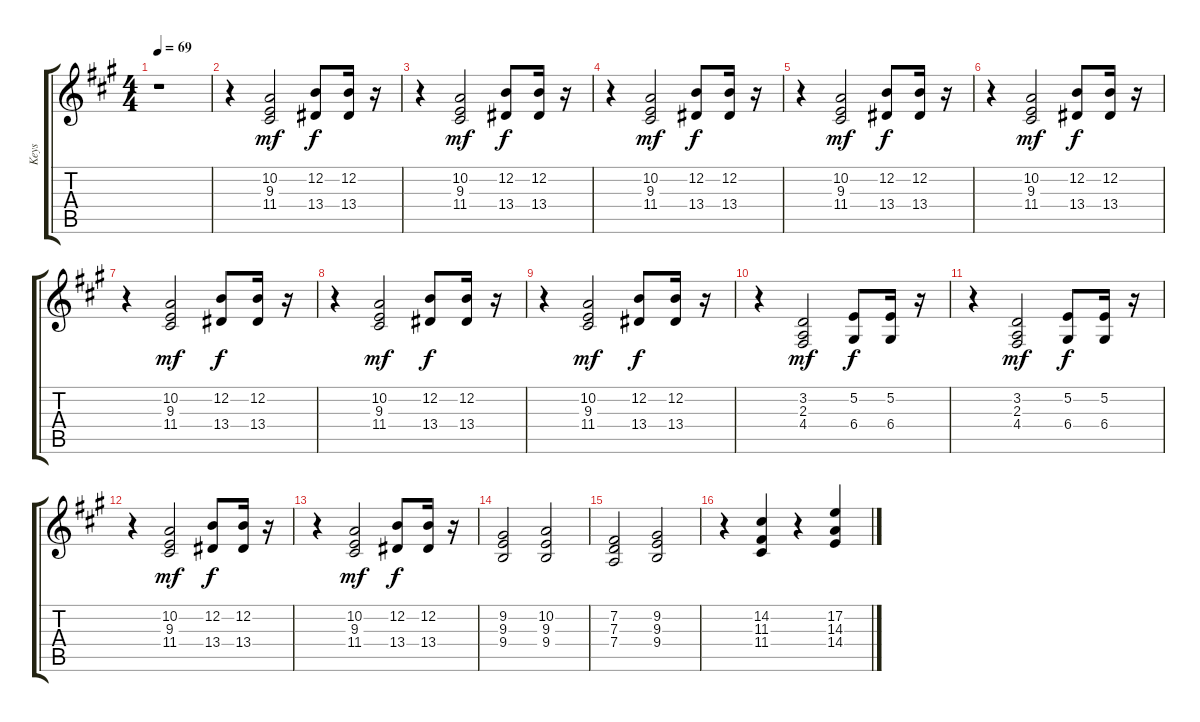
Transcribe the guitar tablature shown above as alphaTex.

\track ("Keys" "Keys") {instrument churchorgan}
\staff {score tabs}
\tuning (E4 B3 G3 D3 A2 E2) {hide}
\ts (4 4)
\tempo 69
\clef g2
\ks f#minor
r.1{dy mf instrument churchorgan} |
r.4 (10.2 9.3 11.4).2 (12.2 13.4).8{dy f} (12.2 13.4).16 r.16 |
r.4 (10.2 9.3 11.4).2{dy mf} (12.2 13.4).8{dy f} (12.2 13.4).16 r.16 |
r.4 (10.2 9.3 11.4).2{dy mf} (12.2 13.4).8{dy f} (12.2 13.4).16 r.16 |
r.4 (10.2 9.3 11.4).2{dy mf} (12.2 13.4).8{dy f} (12.2 13.4).16 r.16 |
r.4 (10.2 9.3 11.4).2{dy mf} (12.2 13.4).8{dy f} (12.2 13.4).16 r.16 |
r.4 (10.2 9.3 11.4).2{dy mf} (12.2 13.4).8{dy f} (12.2 13.4).16 r.16 |
r.4 (10.2 9.3 11.4).2{dy mf} (12.2 13.4).8{dy f} (12.2 13.4).16 r.16 |
r.4 (10.2 9.3 11.4).2{dy mf} (12.2 13.4).8{dy f} (12.2 13.4).16 r.16 |
r.4 (3.2 2.3 4.4).2{dy mf} (5.2 6.4).8{dy f} (5.2 6.4).16 r.16 |
r.4 (3.2 2.3 4.4).2{dy mf} (5.2 6.4).8{dy f} (5.2 6.4).16 r.16 |
r.4 (10.2 9.3 11.4).2{dy mf} (12.2 13.4).8{dy f} (12.2 13.4).16 r.16 |
r.4 (10.2 9.3 11.4).2{dy mf} (12.2 13.4).8{dy f} (12.2 13.4).16 r.16 |
(9.2 9.3 9.4).2 (10.2 9.3 9.4).2 |
(7.2 7.3 7.4).2 (9.2 9.3 9.4).2 |
r.4 (14.2 11.3 11.4).4 r.4 (17.2 14.3 14.4).4
